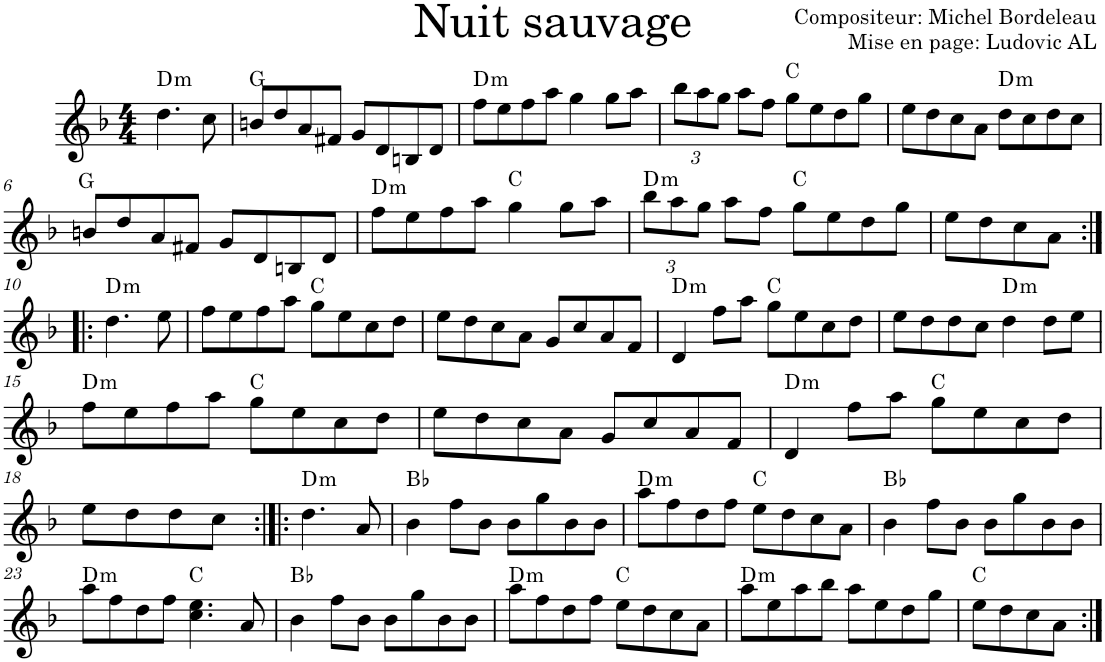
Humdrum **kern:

**kern	**harte
*part1	*part1
*staff1	*
*I"Violon	*
*I'Vln.	*
*clefG2	*
*k[b-]	*
*M4/4	*
=1	=1
!	!LO:H:kt=m
4.dd\	D:min
8cc\	.
=2	=2
8bn/L	G:maj
8dd/	.
8a/	.
8f#X/J	.
8g/L	.
8d/	.
8Bn/	.
8d/J	.
=3	=3
!	!LO:H:kt=m
8ff\L	D:min
8ee\	.
8ff\	.
8aa\J	.
4gg\	.
8gg\L	.
8aa\J	.
=4	=4
*Xbrackettup	*
12bb-\L	.
12aa\	.
12gg\J	.
8aa\L	.
8ff\J	.
8gg\L	C:maj
8ee\	.
8dd\	.
8gg\J	.
=5	=5
8ee\L	.
8dd\	.
8cc\	.
8a\J	.
!	!LO:H:kt=m
8dd\L	D:min
8cc\	.
8dd\	.
8cc\J	.
!!LO:LB:g=z
=6	=6
8bn/L	G:maj
8dd/	.
8a/	.
8f#X/J	.
8g/L	.
8d/	.
8Bn/	.
8d/J	.
=7	=7
!	!LO:H:kt=m
8ff\L	D:min
8ee\	.
8ff\	.
8aa\J	.
4gg\	C:maj
8gg\L	.
8aa\J	.
=8	=8
!	!LO:H:kt=m
12bb-\L	D:min
12aa\	.
12gg\J	.
8aa\L	.
8ff\J	.
8gg\L	C:maj
8ee\	.
8dd\	.
8gg\J	.
=9	=9
8ee\L	.
8dd\	.
8cc\	.
8a\J	.
!!LO:LB:g=z
=10:|!|:	=10:|!|:
!	!LO:H:kt=m
4.dd\	D:min
8ee\	.
=11	=11
8ff\L	.
8ee\	.
8ff\	.
8aa\J	.
8gg\L	C:maj
8ee\	.
8cc\	.
8dd\J	.
=12	=12
8ee\L	.
8dd\	.
8cc\	.
8a\J	.
8g/L	.
8cc/	.
8a/	.
8f/J	.
=13	=13
!	!LO:H:kt=m
4d/	D:min
8ff\L	.
8aa\J	.
8gg\L	C:maj
8ee\	.
8cc\	.
8dd\J	.
=14	=14
8ee\L	.
8dd\	.
8dd\	.
8cc\J	.
!	!LO:H:kt=m
4dd\	D:min
8dd\L	.
8ee\J	.
!!LO:LB:g=z
=15	=15
!	!LO:H:kt=m
8ff\L	D:min
8ee\	.
8ff\	.
8aa\J	.
8gg\L	C:maj
8ee\	.
8cc\	.
8dd\J	.
=16	=16
8ee\L	.
8dd\	.
8cc\	.
8a\J	.
8g/L	.
8cc/	.
8a/	.
8f/J	.
=17	=17
!	!LO:H:kt=m
4d/	D:min
8ff\L	.
8aa\J	.
8gg\L	C:maj
8ee\	.
8cc\	.
8dd\J	.
!!LO:LB:g=z
=18	=18
8ee\L	.
8dd\	.
8dd\	.
8cc\J	.
=19:|!|:	=19:|!|:
!	!LO:H:kt=m
4.dd\	D:min
8a/	.
=20	=20
4b-\	Bb:maj
8ff\L	.
8b-\J	.
8b-\L	.
8gg\	.
8b-\	.
8b-\J	.
=21	=21
!	!LO:H:kt=m
8aa\L	D:min
8ff\	.
8dd\	.
8ff\J	.
8ee\L	C:maj
8dd\	.
8cc\	.
8a\J	.
=22	=22
4b-\	Bb:maj
8ff\L	.
8b-\J	.
8b-\L	.
8gg\	.
8b-\	.
8b-\J	.
!!LO:LB:g=z
=23	=23
!	!LO:H:kt=m
8aa\L	D:min
8ff\	.
8dd\	.
8ff\J	.
4.cc\ 4.ee\	C:maj
8a/	.
=24	=24
4b-\	Bb:maj
8ff\L	.
8b-\J	.
8b-\L	.
8gg\	.
8b-\	.
8b-\J	.
=25	=25
!	!LO:H:kt=m
8aa\L	D:min
8ff\	.
8dd\	.
8ff\J	.
8ee\L	C:maj
8dd\	.
8cc\	.
8a\J	.
=26	=26
!	!LO:H:kt=m
8aa\L	D:min
8ee\	.
8aa\	.
8bb-\J	.
8aa\L	.
8ee\	.
8dd\	.
8gg\J	.
=27	=27
8ee\L	C:maj
8dd\	.
8cc\	.
8a\J	.
=:|!	=:|!
*-	*-
